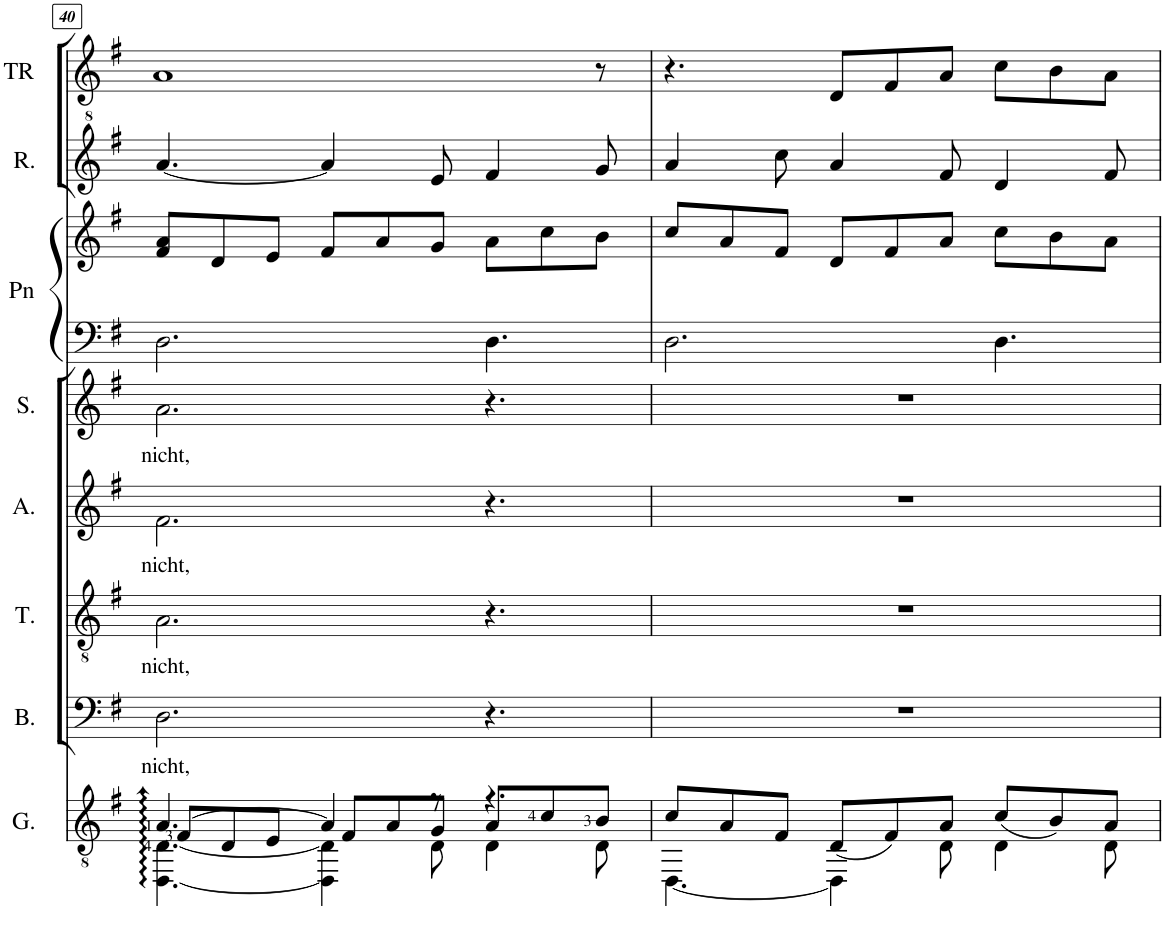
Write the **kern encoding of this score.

**kern	**kern	**text	**kern	**text	**kern	**text	**kern	**text	**kern	**kern	**kern	**kern
*part8	*part7	*part7	*part6	*part6	*part5	*part5	*part4	*part4	*part3	*part3	*part2	*part1
*staff9	*staff8	*staff8	*staff7	*staff7	*staff6	*staff6	*staff5	*staff5	*staff4	*staff3	*staff2	*staff1
*I"Guitar (6) = D	*I"Bass	*	*I"Tenor	*	*I"Alto	*	*I"Soprano	*	*I"Piano	*	*I"Recorder	*I"Tenor Recorder
*I'G.	*I'B.	*	*I'T.	*	*I'A.	*	*I'S.	*	*I'Pn	*	*I'R.	*I'TR
!!LO:PB:g=z
*clefGv2	*clefF4	*	*clefGv2	*	*clefG2	*	*clefG2	*	*clefF4	*clefG2	*clefG^2	*clefG2
*k[f#]	*k[f#]	*	*k[f#]	*	*k[f#]	*	*k[f#]	*	*k[f#]	*k[f#]	*k[f#]	*k[f#]
*M9/8	*M9/8	*	*M9/8	*	*M9/8	*	*M9/8	*	*M9/8	*M9/8	*M9/8	*M9/8
=40	=40	=40	=40	=40	=40	=40	=40	=40	=40	=40	=40	=40
*^	*	*	*	*	*	*	*	*	*	*	*	*
*	*^	*	*	*	*	*	*	*	*	*	*	*	*
!	!	!	!	!LO:LY:b	!	!LO:LY:b	!	!LO:LY:b	!	!LO:LY:b	!	!	!	!
[4.A/	[4.DD\ [4.D\	8F#/L	2.D\	nicht,	2.A\	nicht,	2.f#\	nicht,	2.a\	nicht,	2.D\	8f#/ 8a/L	[4.aa/	1a
.	.	8D/	.	.	.	.	.	.	.	.	.	8d/	.	.
.	.	8E/J	.	.	.	.	.	.	.	.	.	8e/J	.	.
4A/]	4DD\] 4D\]	8F#/L	.	.	.	.	.	.	.	.	.	8f#/L	4aa/]	.
.	.	8A/	.	.	.	.	.	.	.	.	.	8a/	.	.
8r	8D\	8G/J	.	.	.	.	.	.	.	.	.	8g/J	8ee/	.
4.r	4D\	8A/L	4.r	.	4.r	.	4.r	.	4.r	.	4.D\	8a\L	4ff#/	.
.	.	8c/	.	.	.	.	.	.	.	.	.	8cc\	.	.
.	8D\	8B/J	.	.	.	.	.	.	.	.	.	8b\J	8gg/	8r
*	*v	*v	*	*	*	*	*	*	*	*	*	*	*	*
=41	=41	=41	=41	=41	=41	=41	=41	=41	=41	=41	=41	=41	=41
8c/L	[4.DD\	8%9r	.	8%9r	.	8%9r	.	8%9r	.	2.D\	8cc/L	4aa/	4.r
8A/	.	.	.	.	.	.	.	.	.	.	8a/	.	.
8F#/J	.	.	.	.	.	.	.	.	.	.	8f#/J	8ccc\	.
(<8D/L	4DD\]	.	.	.	.	.	.	.	.	.	8d/L	4aa/	8d/L
8F#/)	.	.	.	.	.	.	.	.	.	.	8f#/	.	8f#/
8A/J	8D\	.	.	.	.	.	.	.	.	.	8a/J	8ff#/	8a/J
(<8c/L	4D\	.	.	.	.	.	.	.	.	4.D\	8cc\L	4dd/	8cc\L
8B/)	.	.	.	.	.	.	.	.	.	.	8b\	.	8b\
8A/J	8D\	.	.	.	.	.	.	.	.	.	8a\J	8ff#/	8a\J
*v	*v	*	*	*	*	*	*	*	*	*	*	*	*
=	=	=	=	=	=	=	=	=	=	=	=	=
*-	*-	*-	*-	*-	*-	*-	*-	*-	*-	*-	*-	*-
